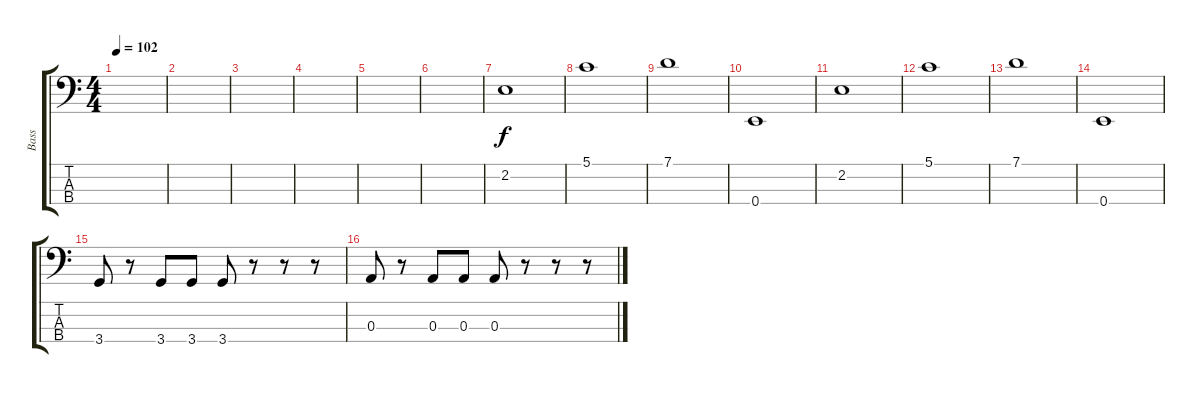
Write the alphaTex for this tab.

\track ("Bass" "Bass") {instrument electricbasspick}
\staff {score tabs}
\tuning (G2 D2 A1 E1) {hide}
\ts (4 4)
\tempo 102
\clef f4
\ks c
|
|
|
|
|
|
2.2.1 |
5.1.1 |
7.1.1 |
0.4.1 |
2.2.1 |
5.1.1 |
7.1.1 |
0.4.1 |
3.4.8 r.8 3.4.8 3.4.8 3.4.8 r.8 r.8 r.8 |
0.3.8 r.8 0.3.8 0.3.8 0.3.8 r.8 r.8 r.8
